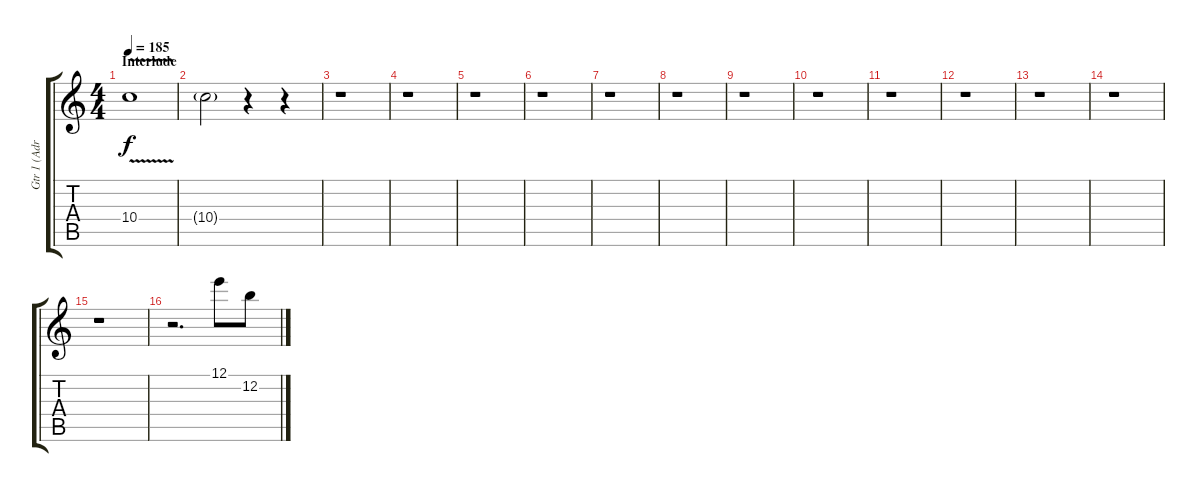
\track ("Gtr 1 (Adrian Smith" "Gtr 1 (Adr") {instrument distortionguitar}
\staff {score tabs}
\tuning (E4 B3 G3 D3 A2 E2) {hide}
\ts (4 4)
\section ("" "Interlude")
\tempo 185
\clef g2
\ks c
10.4{v}.1{dy f} |
10.4{g}.2 r.4 r.4 |
r.1 |
r.1 |
r.1 |
r.1 |
r.1 |
r.1 |
r.1 |
r.1 |
r.1 |
r.1 |
r.1 |
r.1 |
r.1 |
r.2{d} 12.1.8 12.2.8
